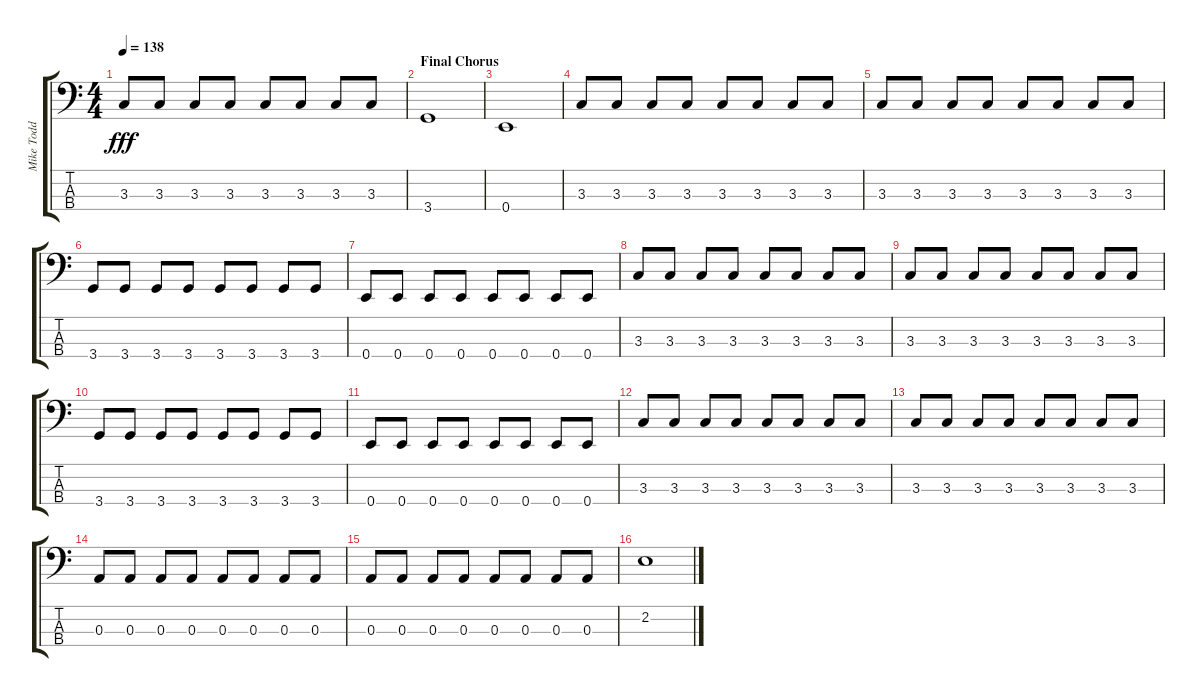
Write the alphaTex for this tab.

\track ("Mike Todd" "Mike Todd") {instrument electricbassfinger}
\staff {score tabs}
\tuning (G2 D2 A1 E1) {hide}
\ts (4 4)
\tempo 138
\clef f4
\ks c
3.3.8{dy fff} 3.3.8 3.3.8 3.3.8 3.3.8 3.3.8 3.3.8 3.3.8 |
\section ("" "Final Chorus")
3.4.1 |
0.4.1 |
3.3.8 3.3.8 3.3.8 3.3.8 3.3.8 3.3.8 3.3.8 3.3.8 |
3.3.8 3.3.8 3.3.8 3.3.8 3.3.8 3.3.8 3.3.8 3.3.8 |
3.4.8 3.4.8 3.4.8 3.4.8 3.4.8 3.4.8 3.4.8 3.4.8 |
0.4.8 0.4.8 0.4.8 0.4.8 0.4.8 0.4.8 0.4.8 0.4.8 |
3.3.8 3.3.8 3.3.8 3.3.8 3.3.8 3.3.8 3.3.8 3.3.8 |
3.3.8 3.3.8 3.3.8 3.3.8 3.3.8 3.3.8 3.3.8 3.3.8 |
3.4.8 3.4.8 3.4.8 3.4.8 3.4.8 3.4.8 3.4.8 3.4.8 |
0.4.8 0.4.8 0.4.8 0.4.8 0.4.8 0.4.8 0.4.8 0.4.8 |
3.3.8 3.3.8 3.3.8 3.3.8 3.3.8 3.3.8 3.3.8 3.3.8 |
3.3.8 3.3.8 3.3.8 3.3.8 3.3.8 3.3.8 3.3.8 3.3.8 |
0.3.8 0.3.8 0.3.8 0.3.8 0.3.8 0.3.8 0.3.8 0.3.8 |
0.3.8 0.3.8 0.3.8 0.3.8 0.3.8 0.3.8 0.3.8 0.3.8 |
2.2.1
